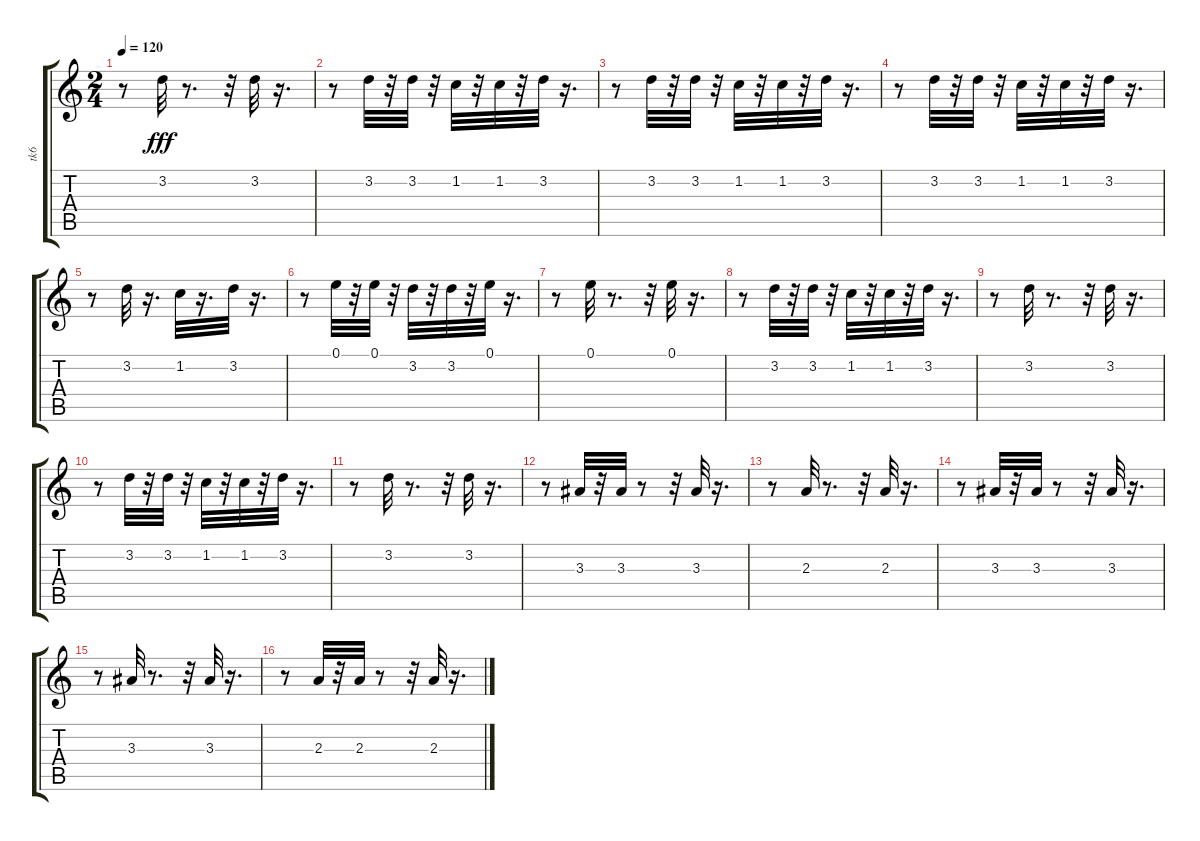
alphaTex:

\track ("tk6" "tk6") {instrument electricguitarmuted}
\staff {score tabs}
\tuning (E4 B3 G3 D3 A2 E2) {hide}
\ts (2 4)
\tempo 120
\clef g2
\ks c
r.8{dy fff} 3.2.32 r.8{d} r.32 3.2.32 r.16{d} |
r.8 3.2.32 r.32 3.2.32 r.32 1.2.32 r.32 1.2.32 r.32 3.2.32 r.16{d} |
r.8 3.2.32 r.32 3.2.32 r.32 1.2.32 r.32 1.2.32 r.32 3.2.32 r.16{d} |
r.8 3.2.32 r.32 3.2.32 r.32 1.2.32 r.32 1.2.32 r.32 3.2.32 r.16{d} |
r.8 3.2.32 r.16{d} 1.2.32 r.16{d} 3.2.32 r.16{d} |
r.8 0.1.32 r.32 0.1.32 r.32 3.2.32 r.32 3.2.32 r.32 0.1.32 r.16{d} |
r.8 0.1.32 r.8{d} r.32 0.1.32 r.16{d} |
r.8 3.2.32 r.32 3.2.32 r.32 1.2.32 r.32 1.2.32 r.32 3.2.32 r.16{d} |
r.8 3.2.32 r.8{d} r.32 3.2.32 r.16{d} |
r.8 3.2.32 r.32 3.2.32 r.32 1.2.32 r.32 1.2.32 r.32 3.2.32 r.16{d} |
r.8 3.2.32 r.8{d} r.32 3.2.32 r.16{d} |
r.8 3.3.32 r.32 3.3.32 r.8 r.32 3.3.32 r.16{d} |
r.8 2.3.32 r.8{d} r.32 2.3.32 r.16{d} |
r.8 3.3.32 r.32 3.3.32 r.8 r.32 3.3.32 r.16{d} |
r.8 3.3.32 r.8{d} r.32 3.3.32 r.16{d} |
r.8 2.3.32 r.32 2.3.32 r.8 r.32 2.3.32 r.16{d}
